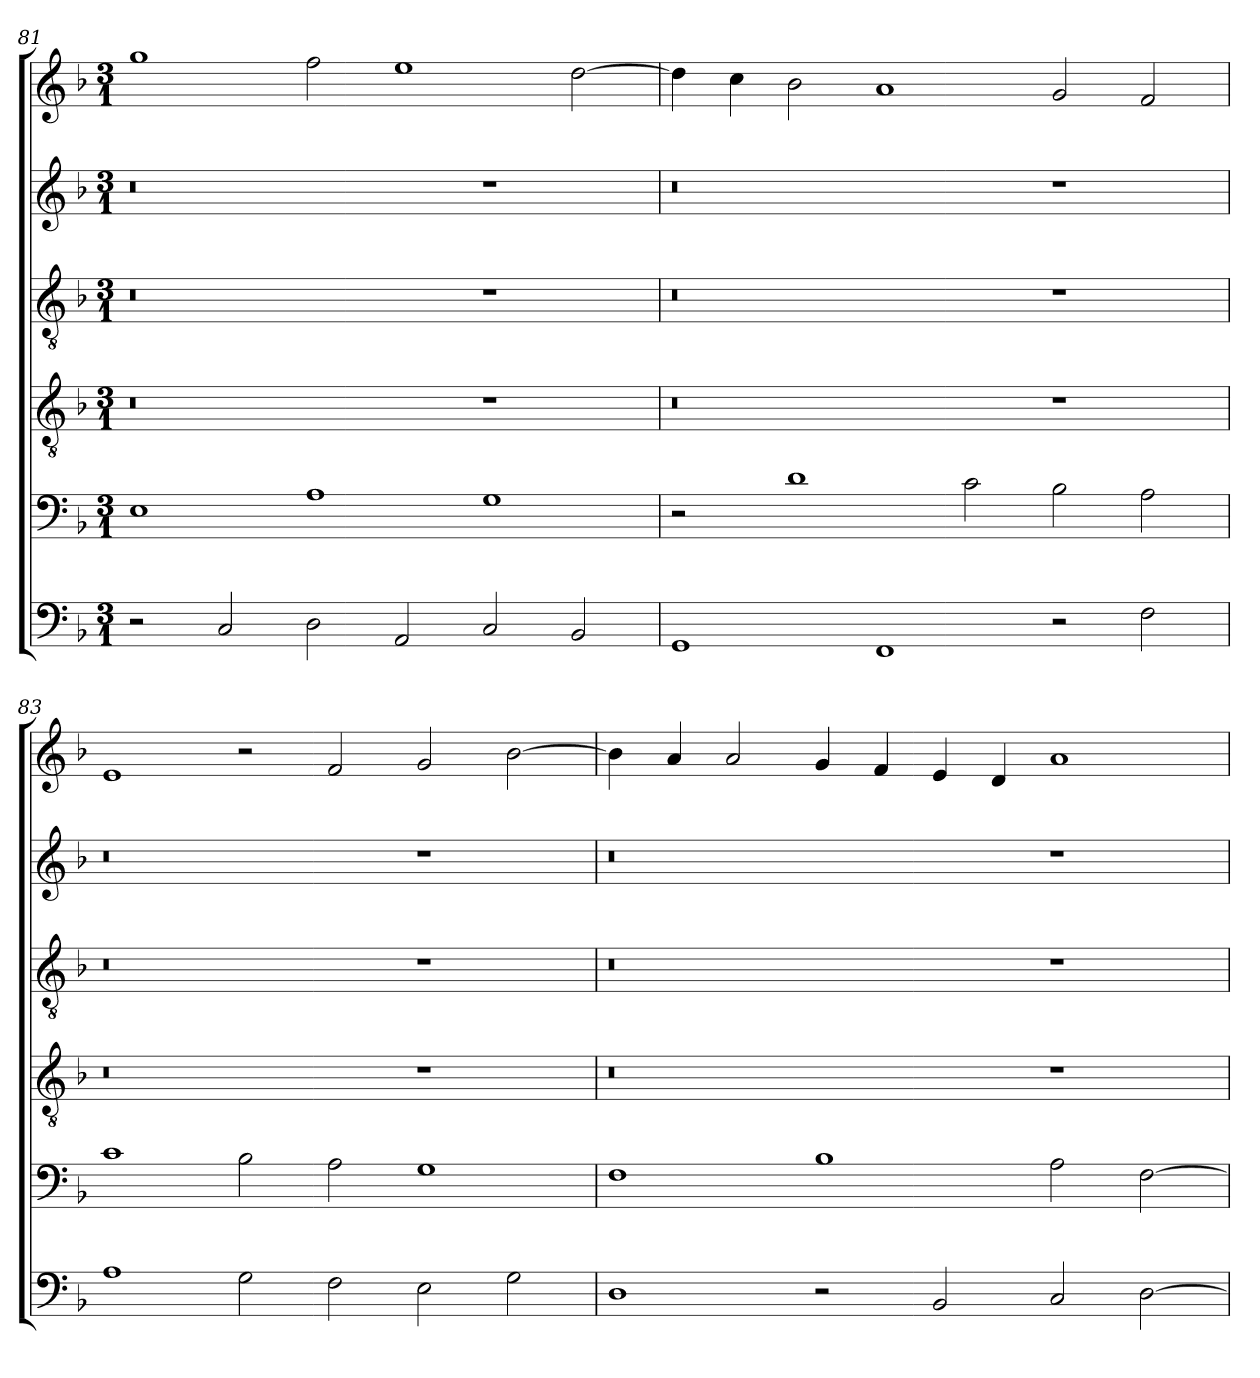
**kern	**kern	**kern	**kern	**kern	**kern
*part6	*part5	*part4	*part3	*part2	*part1
*staff6	*staff5	*staff4	*staff3	*staff2	*staff1
!!LO:LB:g=z
*clefF4	*clefF4	*clefGv2	*clefGv2	*clefG2	*clefG2
*k[b-]	*k[b-]	*k[b-]	*k[b-]	*k[b-]	*k[b-]
*F:	*F:	*F:	*F:	*F:	*F:
*M3/1	*M3/1	*M3/1	*M3/1	*M3/1	*M3/1
=81	=81	=81	=81	=81	=81
2r	1E	0r	0r	0r	1gg
2C/	.	.	.	.	.
2D\	1A	.	.	.	2ff\
2AA/	.	.	.	.	1ee
2C/	1G	1r	1r	1r	.
2BB-/	.	.	.	.	[2dd\
=82	=82	=82	=82	=82	=82
1GG	2r	0r	0r	0r	4dd\]
.	.	.	.	.	4cc\
.	1d	.	.	.	2b-\
1FF	.	.	.	.	1a
.	2c\	.	.	.	.
2r	2B-\	1r	1r	1r	2g/
2F\	2A\	.	.	.	2f/
=83	=83	=83	=83	=83	=83
1A	1c	0r	0r	0r	1e
2G\	2B-\	.	.	.	2r
2F\	2A\	.	.	.	2f/
2E\	1G	1r	1r	1r	2g/
2G\	.	.	.	.	[2b-\
=84	=84	=84	=84	=84	=84
1D	1F	0r	0r	0r	4b-\]
.	.	.	.	.	4a/
.	.	.	.	.	2a/
2r	1B-	.	.	.	4g/
.	.	.	.	.	4f/
2BB-/	.	.	.	.	4e/
.	.	.	.	.	4d/
2C/	2A\	1r	1r	1r	1a
[2D\	[2F\	.	.	.	.
=	=	=	=	=	=
*-	*-	*-	*-	*-	*-
